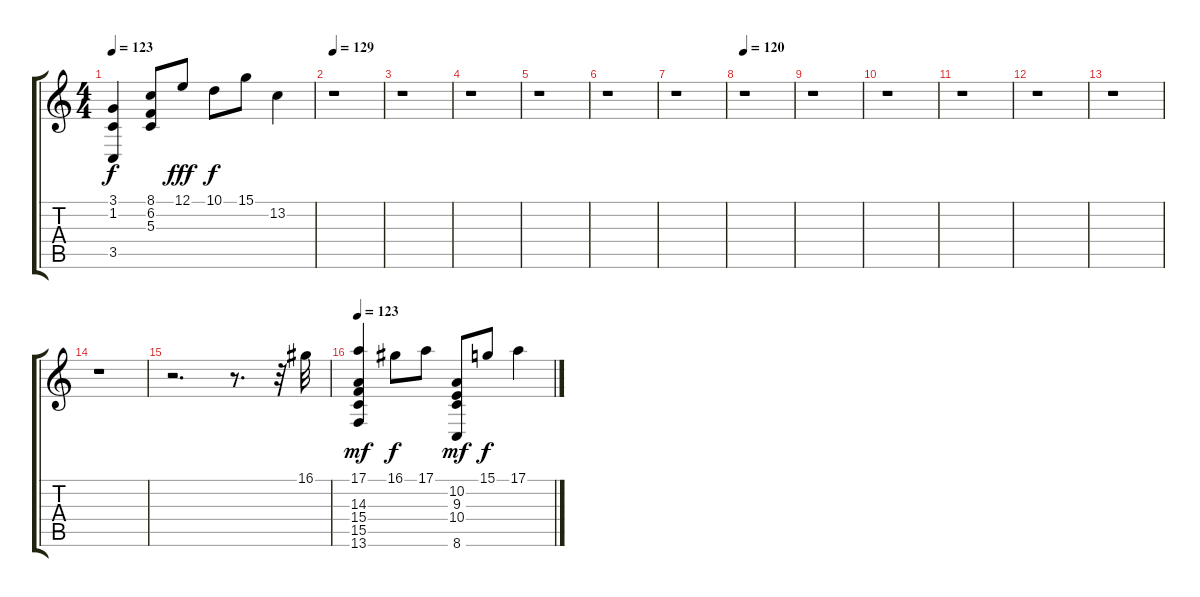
\track "" {instrument acousticgrandpiano}
\staff {score tabs}
\tuning (E4 B3 G3 D3 A2 E2) {hide}
\ts (4 4)
\tempo 123
\clef g2
\ks c
(3.1 1.2 3.5).4{dy f} (8.1 6.2 5.3).8 12.1.8{dy fff} 10.1.8{dy f} 15.1.8 13.2.4 |
\tempo 129
r.1 |
r.1 |
r.1 |
r.1 |
r.1 |
r.1 |
\tempo 120
r.1 |
r.1 |
r.1 |
r.1 |
r.1 |
r.1 |
r.1 |
r.2{d} r.8{d} r.32 16.1.32 |
\tempo 123
(17.1 14.3 15.4 15.5 13.6).4{dy mf} 16.1.8{dy f} 17.1.8 (10.2 9.3 10.4 8.6).8{dy mf} 15.1.8{dy f} 17.1.4
